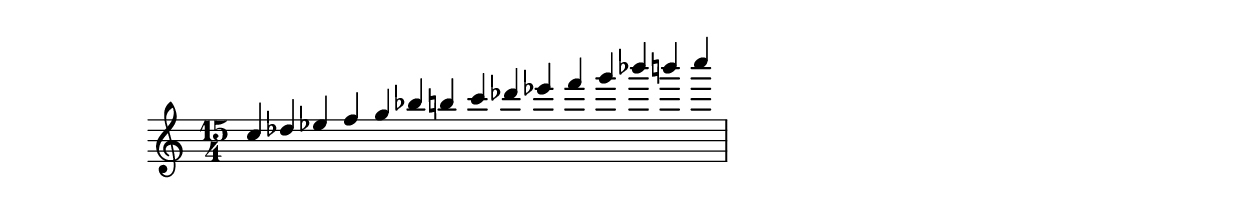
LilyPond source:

\version "2.18.2" \score { \new Staff << \new Voice { \set midiInstrument = #"piano" \voiceOne
 \key c \major \time 15/4
\override Voice.TextScript.font-size = #-4
 { c'' des'' ees'' f'' g'' bes'' b'' c''' des''' ees''' f''' g''' bes''' b''' c''''  } 
 } >> \layout { } \midi { \context { \Staff \remove "Staff_performer" }
\context { \Voice \consists "Staff_performer" } \tempo 2 = 60 } }
\paper{oddHeaderMarkup = ##f oddFooterMarkup = ##f}
